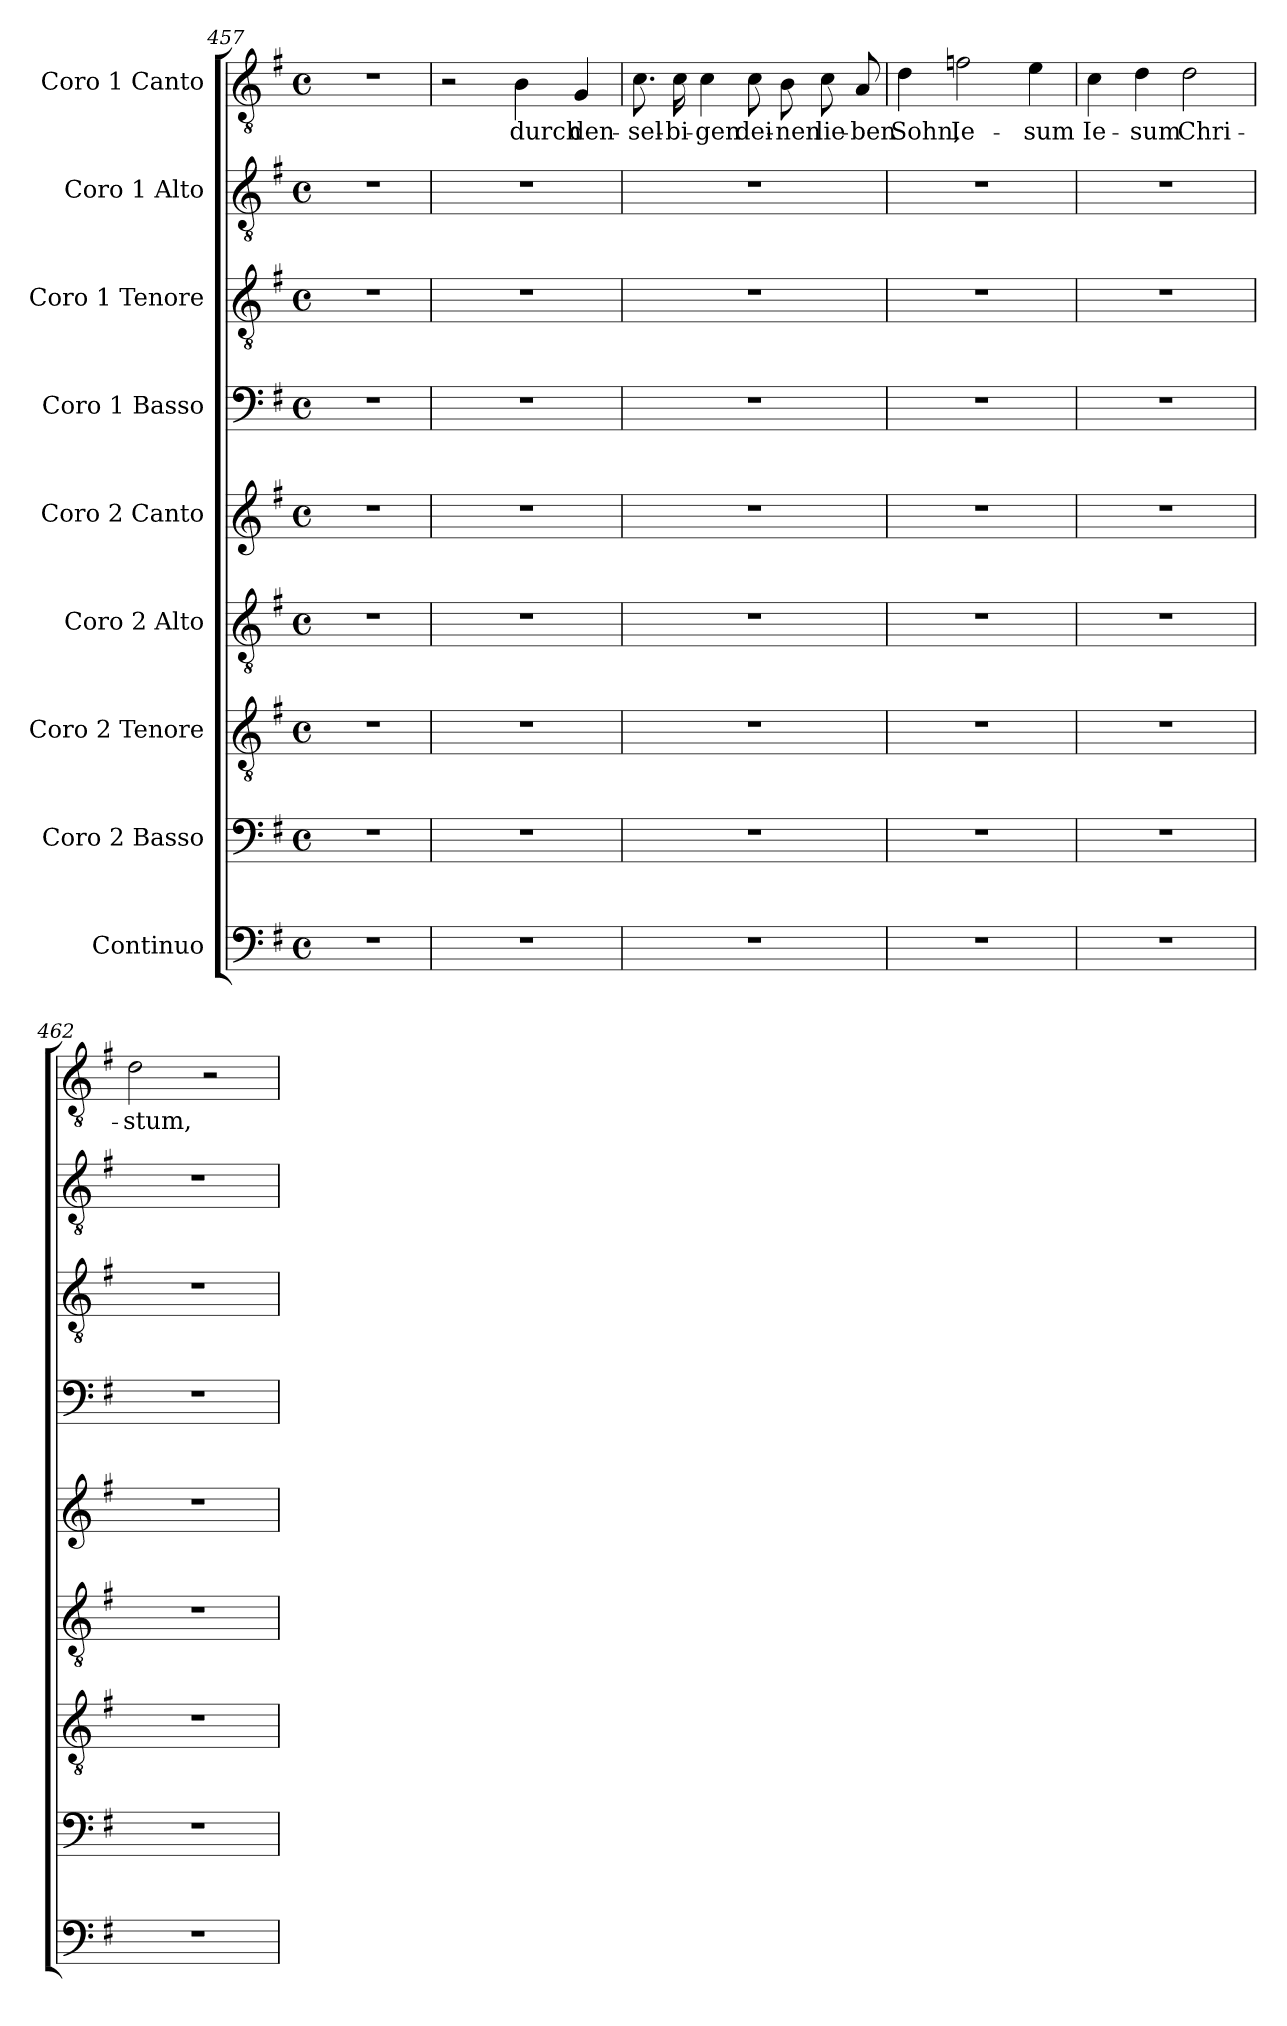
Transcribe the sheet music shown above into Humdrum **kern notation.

**kern	**kern	**kern	**kern	**kern	**kern	**kern	**kern	**kern	**text
*part9	*part8	*part7	*part6	*part5	*part4	*part3	*part2	*part1	*part1
*staff9	*staff8	*staff7	*staff6	*staff5	*staff4	*staff3	*staff2	*staff1	*staff1
*I"Continuo	*I"Coro 2  Basso	*I"Coro 2  Tenore	*I"Coro 2  Alto	*I"Coro 2  Canto	*I"Coro 1  Basso	*I"Coro 1  Tenore	*I"Coro 1  Alto	*I"Coro 1  Canto	*
*clefF4	*clefF4	*clefGv2	*clefGv2	*clefG2	*clefF4	*clefGv2	*clefGv2	*clefGv2	*
*k[f#]	*k[f#]	*k[f#]	*k[f#]	*k[f#]	*k[f#]	*k[f#]	*k[f#]	*k[f#]	*
*G:	*G:	*G:	*G:	*G:	*G:	*G:	*G:	*G:	*
*M4/4	*M4/4	*M4/4	*M4/4	*M4/4	*M4/4	*M4/4	*M4/4	*M4/4	*
*met(c)	*met(c)	*met(c)	*met(c)	*met(c)	*met(c)	*met(c)	*met(c)	*met(c)	*
=457	=457	=457	=457	=457	=457	=457	=457	=457	=457
1r	1r	1r	1r	1r	1r	1r	1r	1r	.
!!LO:LB:g=z
=458	=458	=458	=458	=458	=458	=458	=458	=458	=458
1r	1r	1r	1r	1r	1r	1r	1r	2r	.
!	!	!	!	!	!	!	!	!	!LO:LY:b:cj
.	.	.	.	.	.	.	.	4B\	durch
!	!	!	!	!	!	!	!	!	!LO:LY:b:cj
.	.	.	.	.	.	.	.	4G/	den-
=459	=459	=459	=459	=459	=459	=459	=459	=459	=459
!	!	!	!	!	!	!	!	!	!LO:LY:b:cj
1r	1r	1r	1r	1r	1r	1r	1r	8.c\	-sel-
!	!	!	!	!	!	!	!	!	!LO:LY:b
.	.	.	.	.	.	.	.	16c\	-bi-
!	!	!	!	!	!	!	!	!	!LO:LY:b:cj
.	.	.	.	.	.	.	.	4c\	-gen
!	!	!	!	!	!	!	!	!	!LO:LY:b
.	.	.	.	.	.	.	.	8c\	dei-
!	!	!	!	!	!	!	!	!	!LO:LY:b:rj
.	.	.	.	.	.	.	.	8B\	-nen
!	!	!	!	!	!	!	!	!	!LO:LY:b
.	.	.	.	.	.	.	.	8c\	lie-
!	!	!	!	!	!	!	!	!	!LO:LY:b:rj
.	.	.	.	.	.	.	.	8A/	-ben
=460	=460	=460	=460	=460	=460	=460	=460	=460	=460
!	!	!	!	!	!	!	!	!	!LO:LY:b:cj
1r	1r	1r	1r	1r	1r	1r	1r	4d\	Sohn,
!	!	!	!	!	!	!	!	!	!LO:LY:b:cj
.	.	.	.	.	.	.	.	2fn\	Ie-
!	!	!	!	!	!	!	!	!	!LO:LY:b:cj
.	.	.	.	.	.	.	.	4e\	-sum
=461	=461	=461	=461	=461	=461	=461	=461	=461	=461
!	!	!	!	!	!	!	!	!	!LO:LY:b:cj
1r	1r	1r	1r	1r	1r	1r	1r	4c\	Ie-
!	!	!	!	!	!	!	!	!	!LO:LY:b:cj
.	.	.	.	.	.	.	.	4d\	-sum
!	!	!	!	!	!	!	!	!	!LO:LY:b:cj
.	.	.	.	.	.	.	.	2d\	Chri-
=462	=462	=462	=462	=462	=462	=462	=462	=462	=462
!	!	!	!	!	!	!	!	!	!LO:LY:b:cj
1r	1r	1r	1r	1r	1r	1r	1r	2d\	-stum,
.	.	.	.	.	.	.	.	2r	.
=	=	=	=	=	=	=	=	=	=
*-	*-	*-	*-	*-	*-	*-	*-	*-	*-
